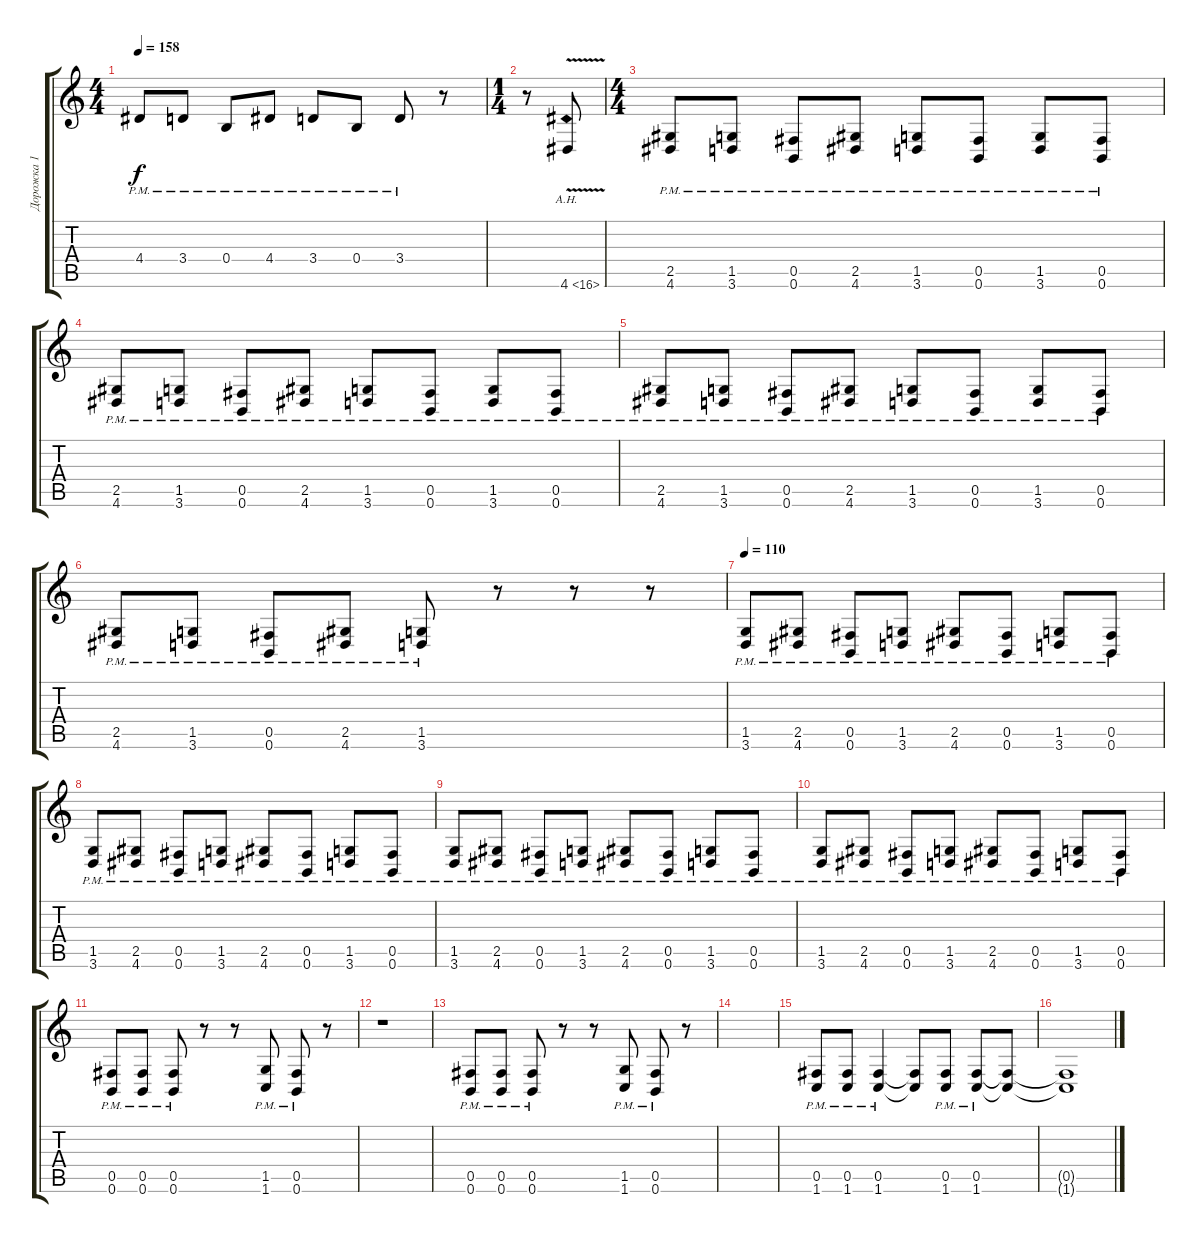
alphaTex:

\track ("Дорожка 1" "Дорожка 1") {instrument distortionguitar}
\staff {score tabs}
\tuning (Db4 Ab3 E3 B2 Gb2 B1) {hide}
\ts (4 4)
\tempo 158
\clef g2
\ks c
4.4{pm}.8{dy f} 3.4{pm}.8 0.4{pm}.8 4.4{pm}.8 3.4{pm}.8 0.4{pm}.8 3.4{pm}.8 r.8 |
\ts (1 4)
r.8 4.6{ah 12 v}.8 |
\ts (4 4)
(2.5{pm} 4.6).8 (1.5{pm} 3.6).8 (0.5{pm} 0.6).8 (2.5{pm} 4.6).8 (1.5{pm} 3.6).8 (0.5{pm} 0.6).8 (1.5{pm} 3.6).8 (0.5{pm} 0.6).8 |
(2.5{pm} 4.6).8 (1.5{pm} 3.6).8 (0.5{pm} 0.6).8 (2.5{pm} 4.6).8 (1.5{pm} 3.6).8 (0.5{pm} 0.6).8 (1.5{pm} 3.6).8 (0.5{pm} 0.6).8 |
(2.5{pm} 4.6).8 (1.5{pm} 3.6).8 (0.5{pm} 0.6).8 (2.5{pm} 4.6).8 (1.5{pm} 3.6).8 (0.5{pm} 0.6).8 (1.5{pm} 3.6).8 (0.5{pm} 0.6).8 |
(2.5{pm} 4.6).8 (1.5{pm} 3.6).8 (0.5{pm} 0.6).8 (2.5{pm} 4.6).8 (1.5{pm} 3.6).8 r.8 r.8 r.8 |
\tempo 110
(1.5{pm} 3.6).8 (2.5{pm} 4.6).8 (0.5{pm} 0.6).8 (1.5{pm} 3.6).8 (2.5{pm} 4.6).8 (0.5{pm} 0.6).8 (1.5{pm} 3.6).8 (0.5{pm} 0.6).8 |
(1.5{pm} 3.6).8 (2.5{pm} 4.6).8 (0.5{pm} 0.6).8 (1.5{pm} 3.6).8 (2.5{pm} 4.6).8 (0.5{pm} 0.6).8 (1.5{pm} 3.6).8 (0.5{pm} 0.6).8 |
(1.5{pm} 3.6).8 (2.5{pm} 4.6).8 (0.5{pm} 0.6).8 (1.5{pm} 3.6).8 (2.5{pm} 4.6).8 (0.5{pm} 0.6).8 (1.5{pm} 3.6).8 (0.5{pm} 0.6).8 |
(1.5{pm} 3.6).8 (2.5{pm} 4.6).8 (0.5{pm} 0.6).8 (1.5{pm} 3.6).8 (2.5{pm} 4.6).8 (0.5{pm} 0.6).8 (1.5{pm} 3.6).8 (0.5{pm} 0.6).8 |
(0.5{pm} 0.6).8 (0.5{pm} 0.6).8 (0.5{pm} 0.6).8 r.8 r.8 (1.5{pm} 1.6).8 (0.5{pm} 0.6).8 r.8 |
r.1 |
(0.5{pm} 0.6).8 (0.5{pm} 0.6).8 (0.5{pm} 0.6).8 r.8 r.8 (1.5{pm} 1.6).8 (0.5{pm} 0.6).8 r.8 |
|
(0.5{pm} 1.6).8 (0.5{pm} 1.6).8 (0.5{pm} 1.6).4 (0.5{t} 1.6{t}).8 (0.5{pm} 1.6).8 (0.5{pm} 1.6).8 (0.5{t} 1.6{t}).8 |
(0.5{t} 1.6{t}).1
